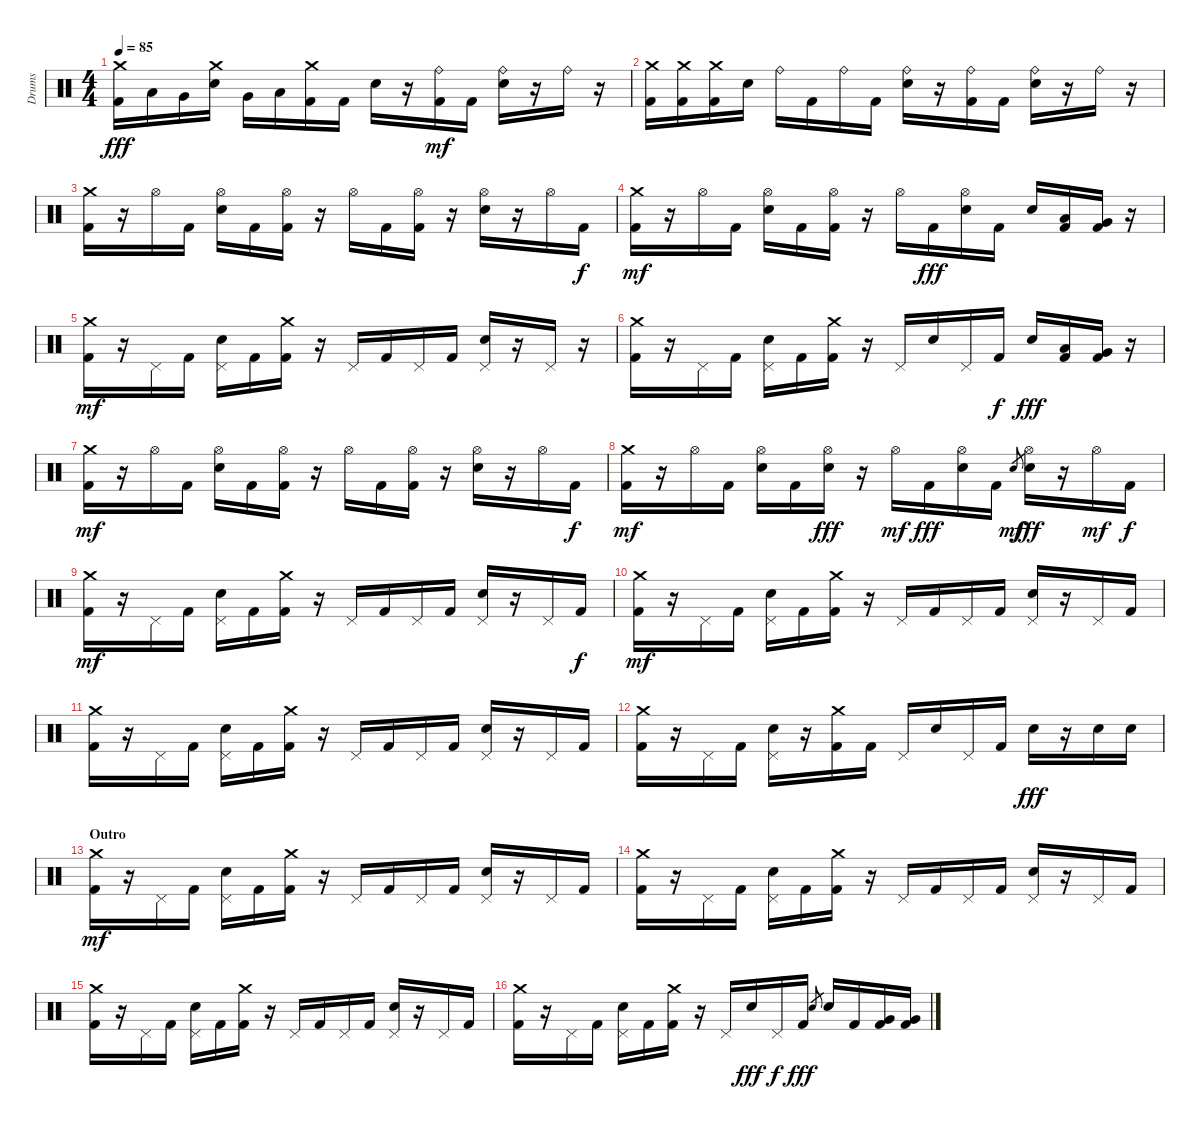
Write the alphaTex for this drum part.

\track ("Drums" "Drums") {instrument percussion}
\staff {score}
\articulation defaults
\ts (4 4)
\tempo 85
\clef neutral
\ks c
("Crash medium (hit)" "Kick (hit) 2").16{dy fff} "Low Tom (hit)".16 "Very Low Tom (hit)".16 ("Crash medium (hit)" "Electric Snare (hit)").16 "Very Low Tom (hit)".16 "Low Floor Tom (hit)".16 ("Crash medium (hit)" "Kick (hit) 2").16 "Kick (hit) 2".16 "Electric Snare (hit)".16 r.16 ("Ride (bell)" "Kick (hit) 2").16{dy mf} "Kick (hit) 2".16 ("Ride (bell)" "Electric Snare (hit)").16 r.16 "Ride (bell)".16 r.16 |
("Crash medium (hit)" "Kick (hit) 2").16 ("Crash medium (hit)" "Kick (hit) 2").16 ("Crash medium (hit)" "Kick (hit) 2").16 "Electric Snare (hit)".16 "Ride (bell)".16 "Kick (hit) 2".16 "Ride (bell)".16 "Kick (hit) 2".16 ("Ride (bell)" "Electric Snare (hit)").16 r.16 ("Ride (bell)" "Kick (hit) 2").16 "Kick (hit) 2".16 ("Ride (bell)" "Electric Snare (hit)").16 r.16 "Ride (bell)".16 r.16 |
("Crash medium (hit)" "Kick (hit) 2").16 r.16 "Hi-Hat (open)".16 "Kick (hit) 2".16 ("Hi-Hat (open)" "Electric Snare (hit)").16 "Kick (hit) 2".16 ("Hi-Hat (open)" "Kick (hit) 2").16 r.16 "Hi-Hat (open)".16 "Kick (hit) 2".16 ("Hi-Hat (open)" "Kick (hit) 2").16 r.16 ("Hi-Hat (open)" "Electric Snare (hit)").16 r.16 "Hi-Hat (open)".16 "Kick (hit) 2".16{dy f} |
("Crash medium (hit)" "Kick (hit) 2").16{dy mf} r.16 "Hi-Hat (open)".16 "Kick (hit) 2".16 ("Hi-Hat (open)" "Electric Snare (hit)").16 "Kick (hit) 2".16 ("Hi-Hat (open)" "Kick (hit) 2").16 r.16 "Hi-Hat (open)".16 "Kick (hit) 2".16{dy fff} ("Hi-Hat (open)" "Electric Snare (hit)").16 "Kick (hit) 2".16 "Electric Snare (hit)".16 ("Kick (hit) 2" "Low Tom (hit)").16 ("Kick (hit) 2" "Very Low Tom (hit)").16 r.16 |
("Crash medium (hit)" "Kick (hit) 2").16{dy mf} r.16 "Pedal Hi-Hat (hit)".16 "Kick (hit) 2".16 ("Pedal Hi-Hat (hit)" "Electric Snare (hit)").16 "Kick (hit) 2".16 ("Crash medium (hit)" "Kick (hit) 2").16 r.16 "Pedal Hi-Hat (hit)".16 "Kick (hit) 2".16 "Pedal Hi-Hat (hit)".16 "Kick (hit) 2".16 ("Pedal Hi-Hat (hit)" "Electric Snare (hit)").16 r.16 "Pedal Hi-Hat (hit)".16 r.16 |
("Crash medium (hit)" "Kick (hit) 2").16 r.16 "Pedal Hi-Hat (hit)".16 "Kick (hit) 2".16 ("Pedal Hi-Hat (hit)" "Electric Snare (hit)").16 "Kick (hit) 2".16 ("Crash medium (hit)" "Kick (hit) 2").16 r.16 "Pedal Hi-Hat (hit)".16 "Electric Snare (hit)".16 "Pedal Hi-Hat (hit)".16 "Kick (hit) 2".16{dy f} "Electric Snare (hit)".16{dy fff} ("Kick (hit) 2" "Low Tom (hit)").16 ("Kick (hit) 2" "Very Low Tom (hit)").16 r.16 |
("Crash medium (hit)" "Kick (hit) 2").16{dy mf} r.16 "Hi-Hat (open)".16 "Kick (hit) 2".16 ("Hi-Hat (open)" "Electric Snare (hit)").16 "Kick (hit) 2".16 ("Hi-Hat (open)" "Kick (hit) 2").16 r.16 "Hi-Hat (open)".16 "Kick (hit) 2".16 ("Hi-Hat (open)" "Kick (hit) 2").16 r.16 ("Hi-Hat (open)" "Electric Snare (hit)").16 r.16 "Hi-Hat (open)".16 "Kick (hit) 2".16{dy f} |
("Crash medium (hit)" "Kick (hit) 2").16{dy mf} r.16 "Hi-Hat (open)".16 "Kick (hit) 2".16 ("Hi-Hat (open)" "Electric Snare (hit)").16 "Kick (hit) 2".16 ("Hi-Hat (open)" "Electric Snare (hit)").16{dy fff} r.16 "Hi-Hat (open)".16{dy mf} "Kick (hit) 2".16{dy fff} ("Hi-Hat (open)" "Electric Snare (hit)").16 "Kick (hit) 2".16 "Electric Snare (hit)".8{gr dy mf} ("Hi-Hat (open)" "Electric Snare (hit)").16{dy fff} r.16 "Hi-Hat (open)".16{dy mf} "Kick (hit) 2".16{dy f} |
("Crash medium (hit)" "Kick (hit) 2").16{dy mf} r.16 "Pedal Hi-Hat (hit)".16 "Kick (hit) 2".16 ("Pedal Hi-Hat (hit)" "Electric Snare (hit)").16 "Kick (hit) 2".16 ("Crash medium (hit)" "Kick (hit) 2").16 r.16 "Pedal Hi-Hat (hit)".16 "Kick (hit) 2".16 "Pedal Hi-Hat (hit)".16 "Kick (hit) 2".16 ("Pedal Hi-Hat (hit)" "Electric Snare (hit)").16 r.16 "Pedal Hi-Hat (hit)".16 "Kick (hit) 2".16{dy f} |
("Crash medium (hit)" "Kick (hit) 2").16{dy mf} r.16 "Pedal Hi-Hat (hit)".16 "Kick (hit) 2".16 ("Pedal Hi-Hat (hit)" "Electric Snare (hit)").16 "Kick (hit) 2".16 ("Crash medium (hit)" "Kick (hit) 2").16 r.16 "Pedal Hi-Hat (hit)".16 "Kick (hit) 2".16 "Pedal Hi-Hat (hit)".16 "Kick (hit) 2".16 ("Pedal Hi-Hat (hit)" "Electric Snare (hit)").16 r.16 "Pedal Hi-Hat (hit)".16 "Kick (hit) 2".16 |
("Crash medium (hit)" "Kick (hit) 2").16 r.16 "Pedal Hi-Hat (hit)".16 "Kick (hit) 2".16 ("Pedal Hi-Hat (hit)" "Electric Snare (hit)").16 "Kick (hit) 2".16 ("Crash medium (hit)" "Kick (hit) 2").16 r.16 "Pedal Hi-Hat (hit)".16 "Kick (hit) 2".16 "Pedal Hi-Hat (hit)".16 "Kick (hit) 2".16 ("Pedal Hi-Hat (hit)" "Electric Snare (hit)").16 r.16 "Pedal Hi-Hat (hit)".16 "Kick (hit) 2".16 |
("Crash medium (hit)" "Kick (hit) 2").16 r.16 "Pedal Hi-Hat (hit)".16 "Kick (hit) 2".16 ("Pedal Hi-Hat (hit)" "Electric Snare (hit)").16 r.16 ("Crash medium (hit)" "Kick (hit) 2").16 "Kick (hit) 2".16 "Pedal Hi-Hat (hit)".16 "Electric Snare (hit)".16 "Pedal Hi-Hat (hit)".16 "Kick (hit) 2".16 "Electric Snare (hit)".16{dy fff} r.16 "Electric Snare (hit)".16 "Electric Snare (hit)".16 |
\section ("" "Outro")
("Crash medium (hit)" "Kick (hit) 2").16{dy mf} r.16 "Pedal Hi-Hat (hit)".16 "Kick (hit) 2".16 ("Pedal Hi-Hat (hit)" "Electric Snare (hit)").16 "Kick (hit) 2".16 ("Crash medium (hit)" "Kick (hit) 2").16 r.16 "Pedal Hi-Hat (hit)".16 "Kick (hit) 2".16 "Pedal Hi-Hat (hit)".16 "Kick (hit) 2".16 ("Pedal Hi-Hat (hit)" "Electric Snare (hit)").16 r.16 "Pedal Hi-Hat (hit)".16 "Kick (hit) 2".16 |
("Crash medium (hit)" "Kick (hit) 2").16 r.16 "Pedal Hi-Hat (hit)".16 "Kick (hit) 2".16 ("Pedal Hi-Hat (hit)" "Electric Snare (hit)").16 "Kick (hit) 2".16 ("Crash medium (hit)" "Kick (hit) 2").16 r.16 "Pedal Hi-Hat (hit)".16 "Kick (hit) 2".16 "Pedal Hi-Hat (hit)".16 "Kick (hit) 2".16 ("Pedal Hi-Hat (hit)" "Electric Snare (hit)").16 r.16 "Pedal Hi-Hat (hit)".16 "Kick (hit) 2".16 |
("Crash medium (hit)" "Kick (hit) 2").16 r.16 "Pedal Hi-Hat (hit)".16 "Kick (hit) 2".16 ("Pedal Hi-Hat (hit)" "Electric Snare (hit)").16 "Kick (hit) 2".16 ("Crash medium (hit)" "Kick (hit) 2").16 r.16 "Pedal Hi-Hat (hit)".16 "Kick (hit) 2".16 "Pedal Hi-Hat (hit)".16 "Kick (hit) 2".16 ("Pedal Hi-Hat (hit)" "Electric Snare (hit)").16 r.16 "Pedal Hi-Hat (hit)".16 "Kick (hit) 2".16 |
("Crash medium (hit)" "Kick (hit) 2").16 r.16 "Pedal Hi-Hat (hit)".16 "Kick (hit) 2".16 ("Pedal Hi-Hat (hit)" "Electric Snare (hit)").16 "Kick (hit) 2".16 ("Crash medium (hit)" "Kick (hit) 2").16 r.16 "Pedal Hi-Hat (hit)".16 "Electric Snare (hit)".16{dy fff} "Pedal Hi-Hat (hit)".16{dy f} "Kick (hit) 2".16{dy fff} "Electric Snare (hit)".8{gr} "Electric Snare (hit)".16 "Kick (hit) 2".16 ("Very Low Tom (hit)" "Kick (hit) 2").16 ("Very Low Tom (hit)" "Kick (hit) 2").16
